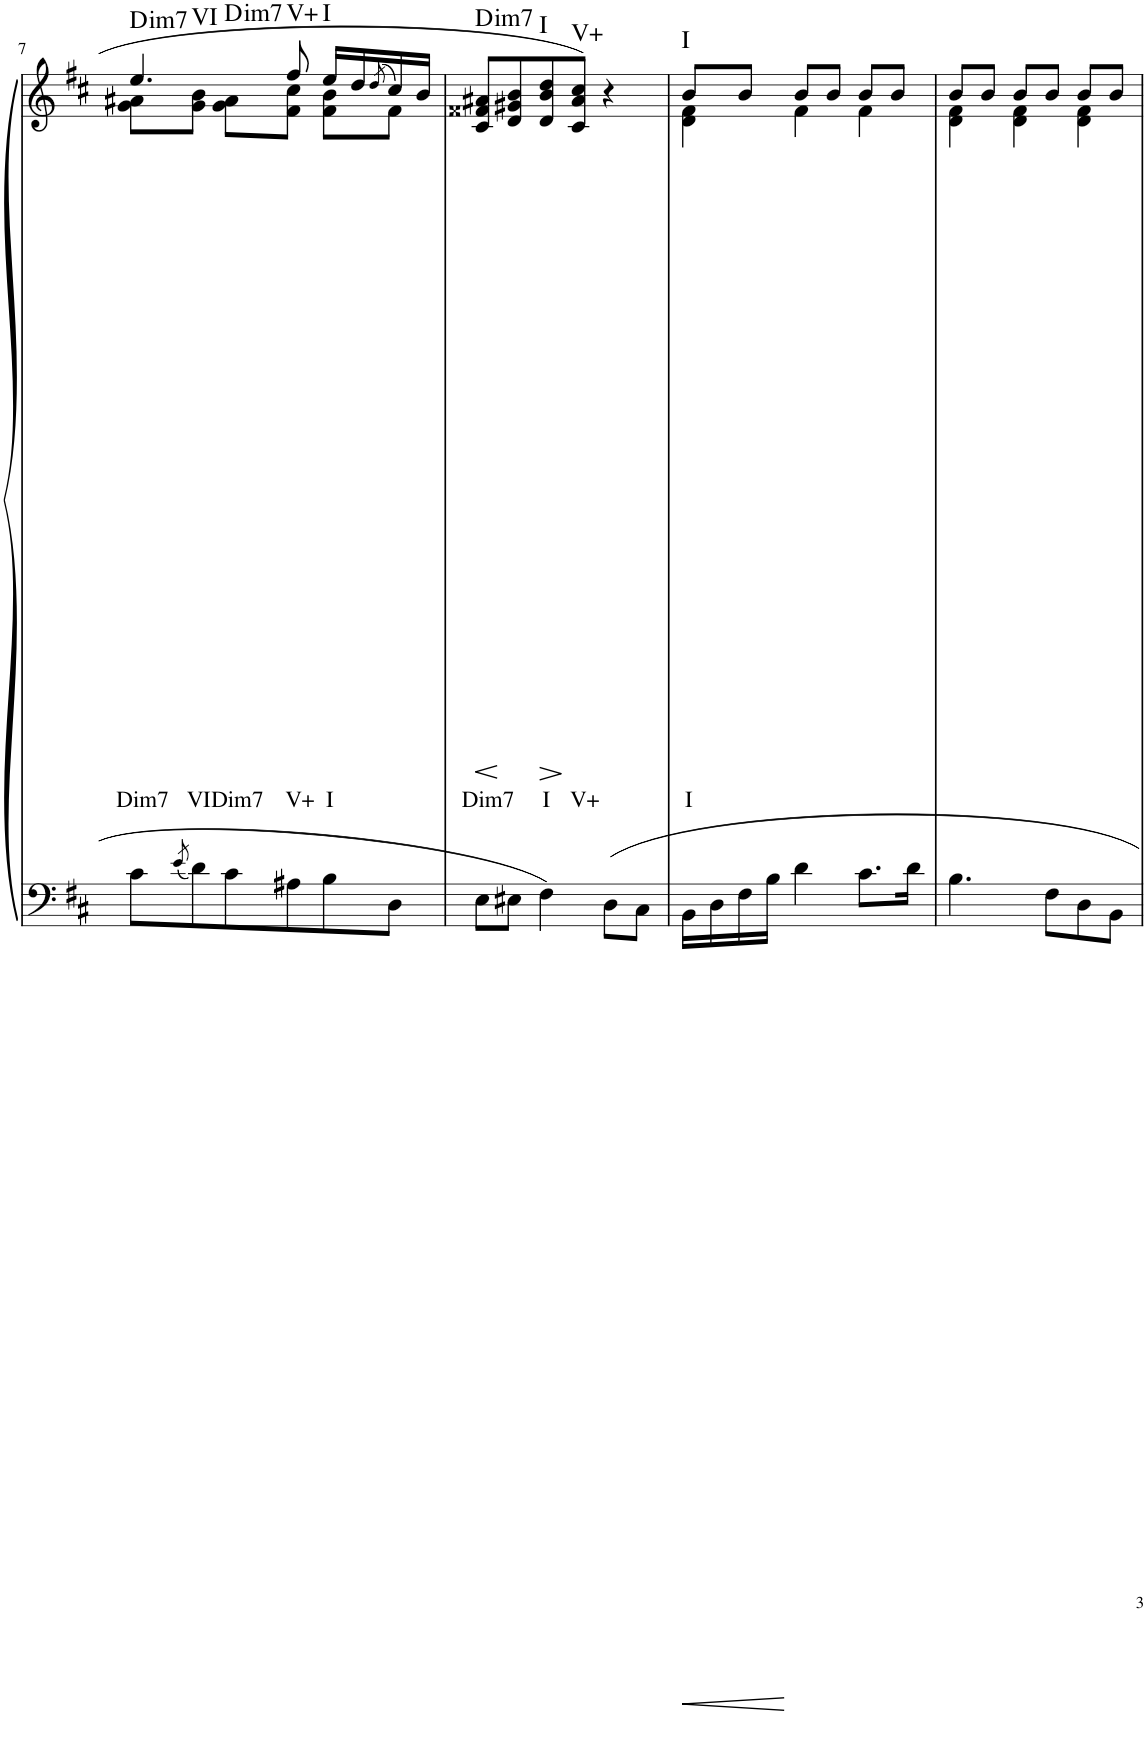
**kern	**kern	**text	**dynam	**harte
*part1	*part1	*part1	*part1	*part1
*staff2	*staff1	*staff1	*staff1/2	*
*I"Piano	*	*	*	*
*I'Pno	*	*	*	*
!!LO:PB:g=z
*clefF4	*clefG2	*	*	*
*k[f#c#]	*k[f#c#]	*	*	*
*M3/4	*M3/4	*	*	*
=7	=7	=7	=7	=7
!	!	!LO:LY:b	!	!LO:H:kt=im
*	*^	*	*	*
8c#\L	4.ee/	8g\ 8a#X\L	Dim7	.	.
8qe/	.	.	.	.	.
!	!	!	!LO:LY:b	!	!LO:H:kt=VI
8d\	.	8g\ 8b\J	VI	.	N
!	!	!	!LO:LY:b	!	!LO:H:kt=im
8c#\	.	8g\ 8a#\L	Dim7	.	.
!	!	!	!LO:LY:b	!	!LO:H:kt=V+
8A#X\	8ff#/	8f#\ 8cc#\J	V+	.	N
!	!	!	!LO:LY:b	!	!LO:H:kt=I
8B\	16ee/LL	8f#\ 8b\L	I	.	N
.	16dd/	.	.	.	.
.	(8qdd/	.	.	.	.
8D\J	16cc#/)	8f#\J	.	.	.
.	16b/JJ	.	.	.	.
*	*v	*v	*	*	*
=8	=8	=8	=8	=8
!	!	!LO:LY:b	!LO:HP:b	!LO:H:kt=im
8E\L	8c#/ 8f##X/ 8a#X/L	Dim7	<	.
8E#X\J	8d/ 8g#X/ 8b/	.	[	.
!	!	!LO:LY:b	!LO:HP:b	!LO:H:kt=I
4F#\	8d/ 8b/ 8dd/	I	>	N
!	!	!LO:LY:b	!	!LO:H:kt=V+
.	8c#/ 8a#/ 8cc#/J	V+	]	N
8D\L	4r	.	.	.
8C#\J	.	.	.	.
=9	=9	=9	=9	=9
*	*^	*	*	*
!	!	!	!LO:LY:b	!	!LO:H:kt=I
16BB\LL	8b/L	4d\ 4f#\	I	.	N
16D\	.	.	.	.	.
16F#\	8b'/J	.	.	.	.
16B\JJ	.	.	.	.	.
4d\	8b/L	4f#\	.	.	.
.	8b'/J	.	.	.	.
8.c#\L	8b/L	4f#\	.	.	.
.	8b'/J	.	.	.	.
16d\Jk	.	.	.	.	.
=10	=10	=10	=10	=10	=10
4.B\	8b/L	4d\ 4f#\	.	.	.
.	8b'/J	.	.	.	.
.	8b/L	4d\ 4f#\	.	.	.
8F#\L	8b'/J	.	.	.	.
8D\	8b/L	4d\ 4f#\	.	.	.
8BB\J	8b'/J	.	.	.	.
*	*v	*v	*	*	*
=	=	=	=	=
*-	*-	*-	*-	*-
